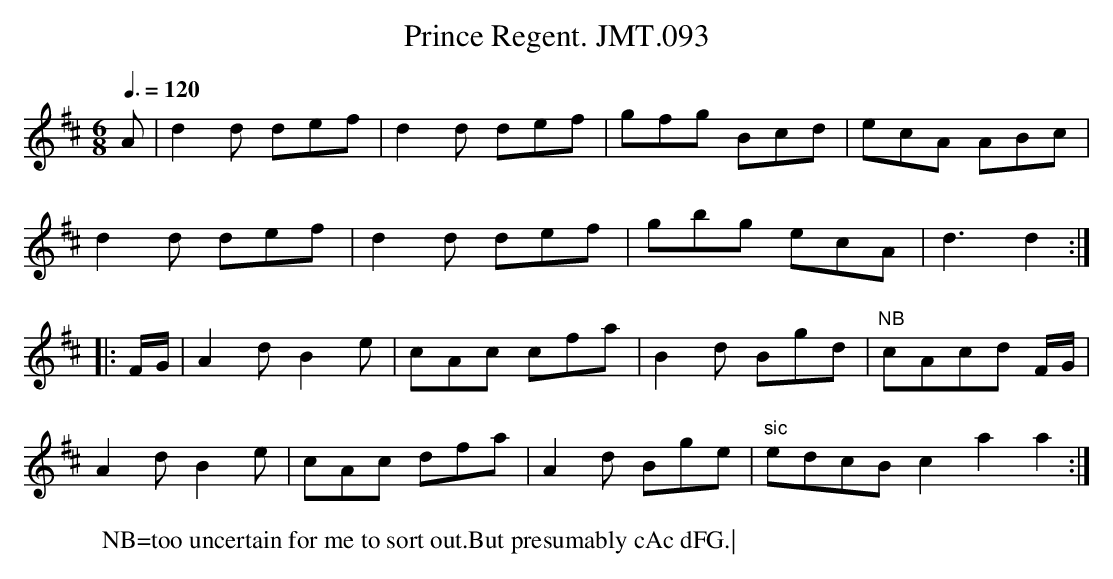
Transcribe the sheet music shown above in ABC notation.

X:1
T:Prince Regent. JMT.093
M:6/8
L:1/8
Q:3/8=120
K:D
A|d2d def|d2d def|gfg Bcd|ecA ABc|
d2d def|d2d def|gbg ecA|d3d2:|
|:F/G/|A2dB2e|cAc cfa|B2d Bgd|"NB"cAcd F/G/|
A2dB2e|cAc dfa|A2d Bge|"sic"edcB c2a2a2:|
W:NB=too uncertain for me to sort out.But presumably cAc dFG.|
